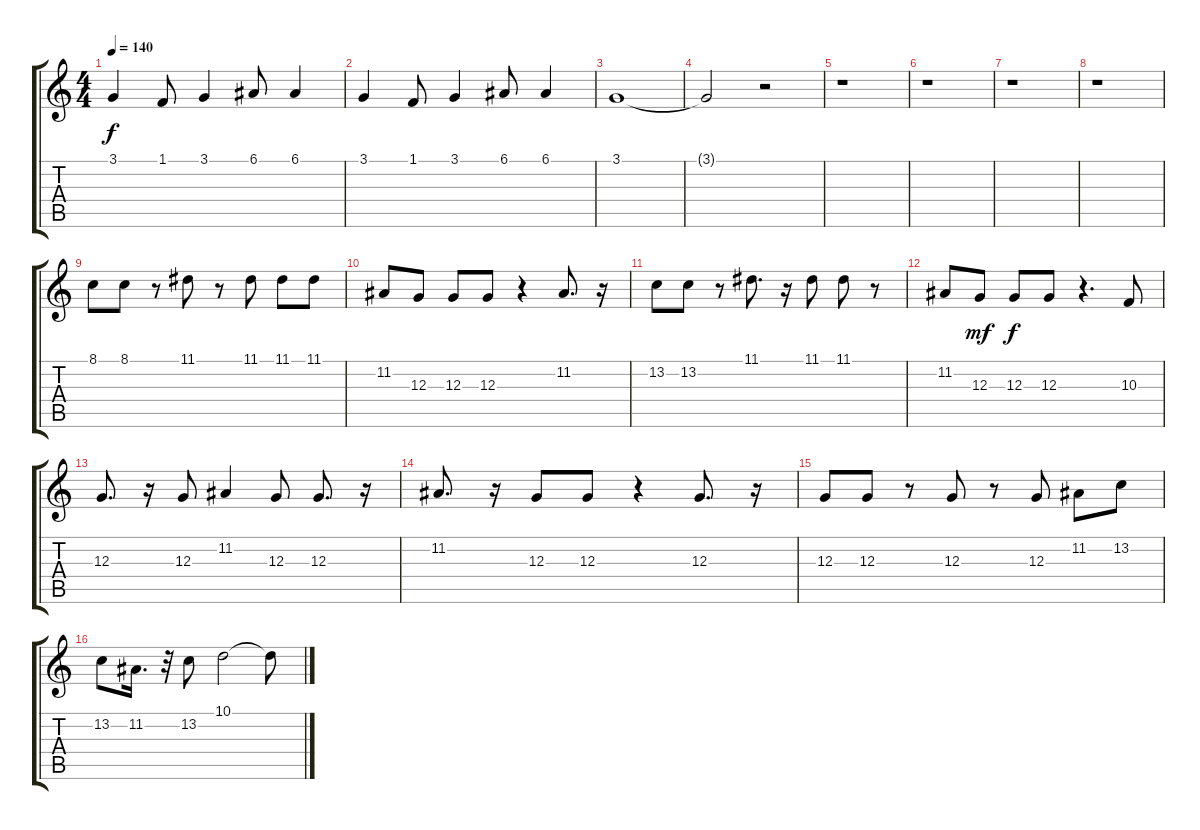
\track "" {instrument clarinet}
\staff {score tabs}
\tuning (E4 B3 G3 D3 A2 E2) {hide}
\ts (4 4)
\tempo 140
\clef g2
\ks c
3.1.4{dy f} 1.1.8 3.1.4 6.1.8 6.1.4 |
3.1.4 1.1.8 3.1.4 6.1.8 6.1.4 |
3.1.1 |
3.1{t}.2 r.2 |
r.1 |
r.1 |
r.1 |
r.1 |
8.1.8 8.1.8 r.8 11.1.8 r.8 11.1.8 11.1.8 11.1.8 |
11.2.8 12.3.8 12.3.8 12.3.8 r.4 11.2.8{d} r.16 |
13.2.8 13.2.8 r.8 11.1.8{d} r.16 11.1.8 11.1.8 r.8 |
11.2.8 12.3.8{dy mf} 12.3.8{dy f} 12.3.8 r.4{d} 10.3.8 |
12.3.8{d} r.16 12.3.8 11.2.4 12.3.8 12.3.8{d} r.16 |
11.2.8{d} r.16 12.3.8 12.3.8 r.4 12.3.8{d} r.16 |
12.3.8 12.3.8 r.8 12.3.8 r.8 12.3.8 11.2.8 13.2.8 |
13.2.8 11.2.16{d} r.32 13.2.8 10.1.2 10.1{t}.8
